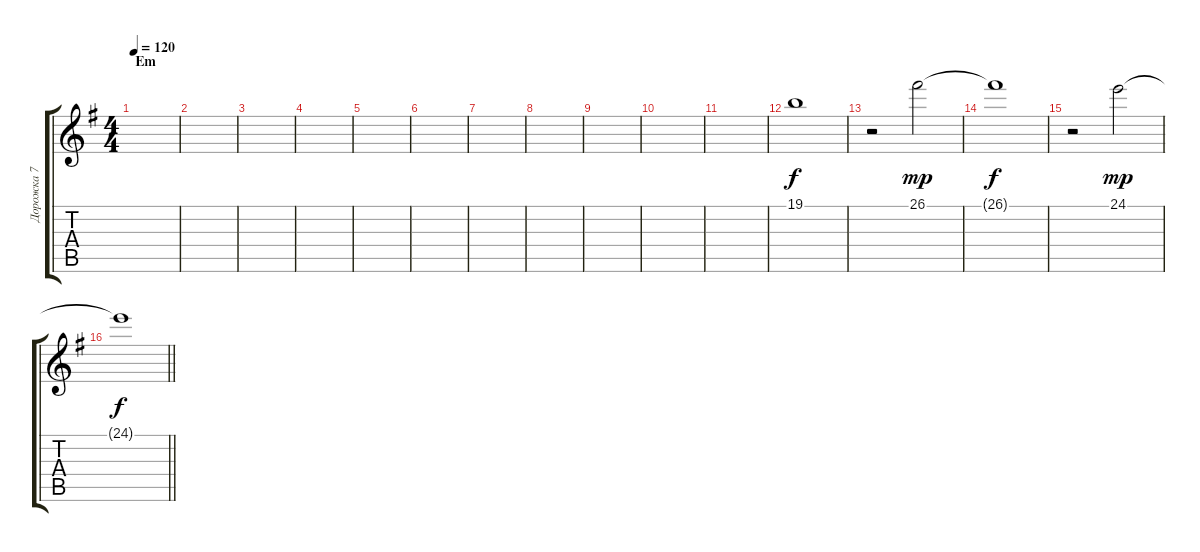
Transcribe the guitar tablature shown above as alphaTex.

\track ("Дорожка 7" "Дорожка 7") {instrument vibraphone}
\staff {score tabs}
\tuning (E4 B3 G3 D3 A2 E2) {hide}
\ts (4 4)
\section ("" "Em")
\tempo 120
\clef g2
\ks eminor
|
|
|
|
|
|
|
|
|
|
|
19.1.1 |
r.2 26.1.2{dy mp} |
26.1{t}.1{dy f} |
r.2 24.1.2{dy mp} |
\barLineRight lightlight
24.1{t}.1{dy f}
